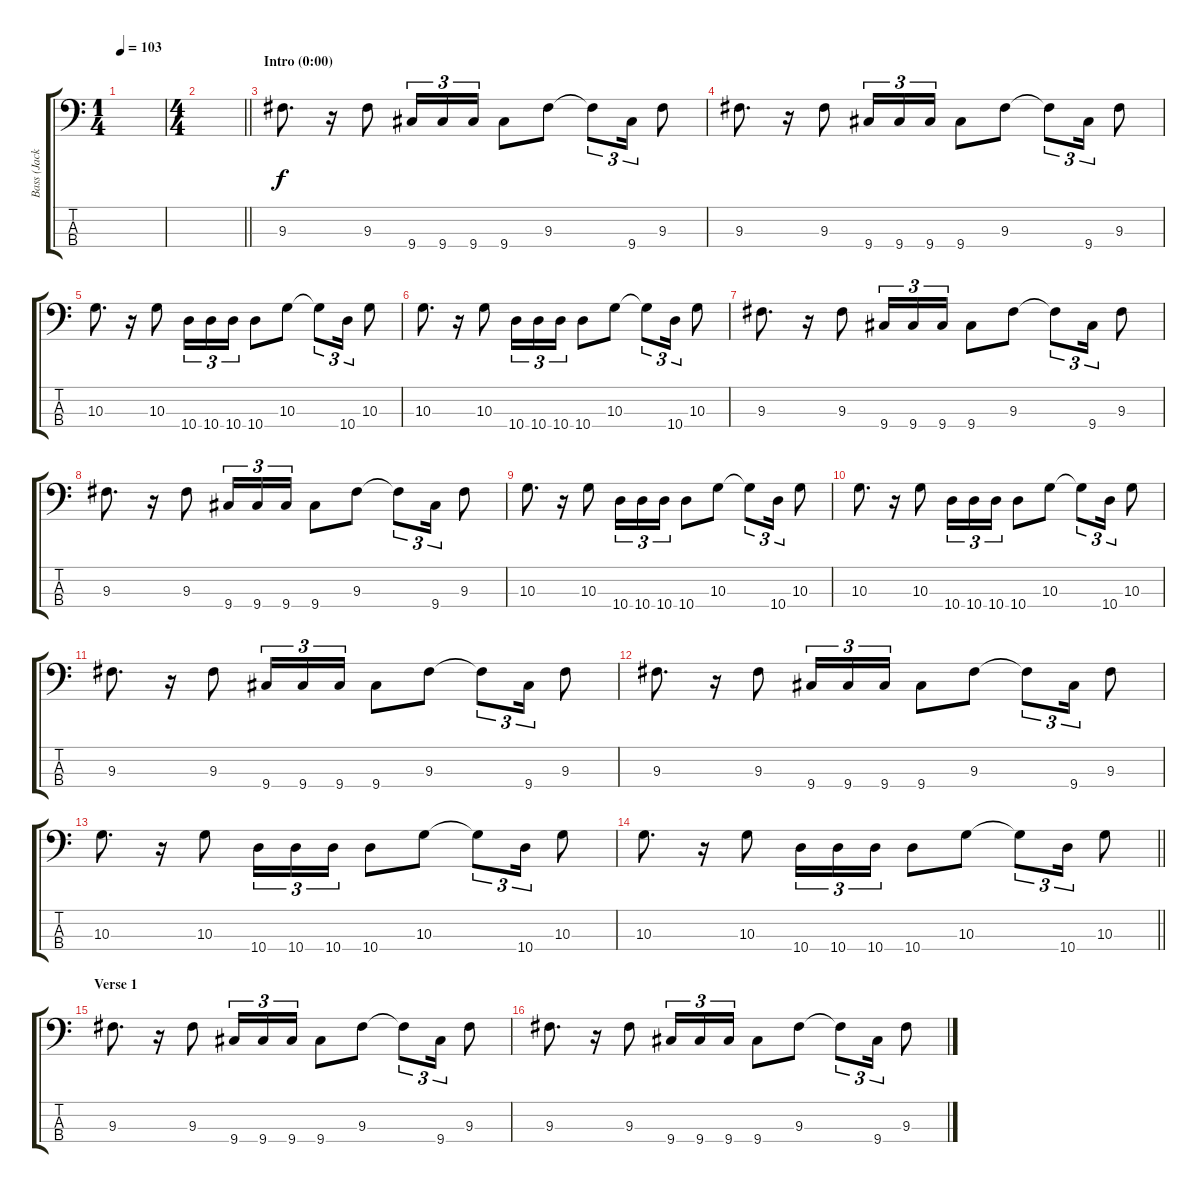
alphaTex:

\track ("Bass (Jack Casady)" "Bass (Jack") {instrument electricbassfinger}
\staff {score tabs}
\tuning (G2 D2 A1 E1) {hide}
\ts (1 4)
\tempo 103
\clef f4
\ks c
|
\ts (4 4)
\barLineRight lightlight
|
\section ("" "Intro (0:00)")
9.3.8{d} r.16 9.3.8 9.4.16{tu (3 2)} 9.4.16{tu (3 2)} 9.4.16{tu (3 2)} 9.4.8 9.3.8 9.3{t}.8{tu (3 2)} 9.4.16{tu (3 2)} 9.3.8 |
9.3.8{d} r.16 9.3.8 9.4.16{tu (3 2)} 9.4.16{tu (3 2)} 9.4.16{tu (3 2)} 9.4.8 9.3.8 9.3{t}.8{tu (3 2)} 9.4.16{tu (3 2)} 9.3.8 |
10.3.8{d} r.16 10.3.8 10.4.16{tu (3 2)} 10.4.16{tu (3 2)} 10.4.16{tu (3 2)} 10.4.8 10.3.8 10.3{t}.8{tu (3 2)} 10.4.16{tu (3 2)} 10.3.8 |
10.3.8{d} r.16 10.3.8 10.4.16{tu (3 2)} 10.4.16{tu (3 2)} 10.4.16{tu (3 2)} 10.4.8 10.3.8 10.3{t}.8{tu (3 2)} 10.4.16{tu (3 2)} 10.3.8 |
9.3.8{d} r.16 9.3.8 9.4.16{tu (3 2)} 9.4.16{tu (3 2)} 9.4.16{tu (3 2)} 9.4.8 9.3.8 9.3{t}.8{tu (3 2)} 9.4.16{tu (3 2)} 9.3.8 |
9.3.8{d} r.16 9.3.8 9.4.16{tu (3 2)} 9.4.16{tu (3 2)} 9.4.16{tu (3 2)} 9.4.8 9.3.8 9.3{t}.8{tu (3 2)} 9.4.16{tu (3 2)} 9.3.8 |
10.3.8{d} r.16 10.3.8 10.4.16{tu (3 2)} 10.4.16{tu (3 2)} 10.4.16{tu (3 2)} 10.4.8 10.3.8 10.3{t}.8{tu (3 2)} 10.4.16{tu (3 2)} 10.3.8 |
10.3.8{d} r.16 10.3.8 10.4.16{tu (3 2)} 10.4.16{tu (3 2)} 10.4.16{tu (3 2)} 10.4.8 10.3.8 10.3{t}.8{tu (3 2)} 10.4.16{tu (3 2)} 10.3.8 |
9.3.8{d dy f} r.16 9.3.8 9.4.16{tu (3 2)} 9.4.16{tu (3 2)} 9.4.16{tu (3 2)} 9.4.8 9.3.8 9.3{t}.8{tu (3 2)} 9.4.16{tu (3 2)} 9.3.8 |
9.3.8{d} r.16 9.3.8 9.4.16{tu (3 2)} 9.4.16{tu (3 2)} 9.4.16{tu (3 2)} 9.4.8 9.3.8 9.3{t}.8{tu (3 2)} 9.4.16{tu (3 2)} 9.3.8 |
10.3.8{d} r.16 10.3.8 10.4.16{tu (3 2)} 10.4.16{tu (3 2)} 10.4.16{tu (3 2)} 10.4.8 10.3.8 10.3{t}.8{tu (3 2)} 10.4.16{tu (3 2)} 10.3.8 |
\barLineRight lightlight
10.3.8{d} r.16 10.3.8 10.4.16{tu (3 2)} 10.4.16{tu (3 2)} 10.4.16{tu (3 2)} 10.4.8 10.3.8 10.3{t}.8{tu (3 2)} 10.4.16{tu (3 2)} 10.3.8 |
\section ("" "Verse 1")
9.3.8{d} r.16 9.3.8 9.4.16{tu (3 2)} 9.4.16{tu (3 2)} 9.4.16{tu (3 2)} 9.4.8 9.3.8 9.3{t}.8{tu (3 2)} 9.4.16{tu (3 2)} 9.3.8 |
9.3.8{d} r.16 9.3.8 9.4.16{tu (3 2)} 9.4.16{tu (3 2)} 9.4.16{tu (3 2)} 9.4.8 9.3.8 9.3{t}.8{tu (3 2)} 9.4.16{tu (3 2)} 9.3.8
